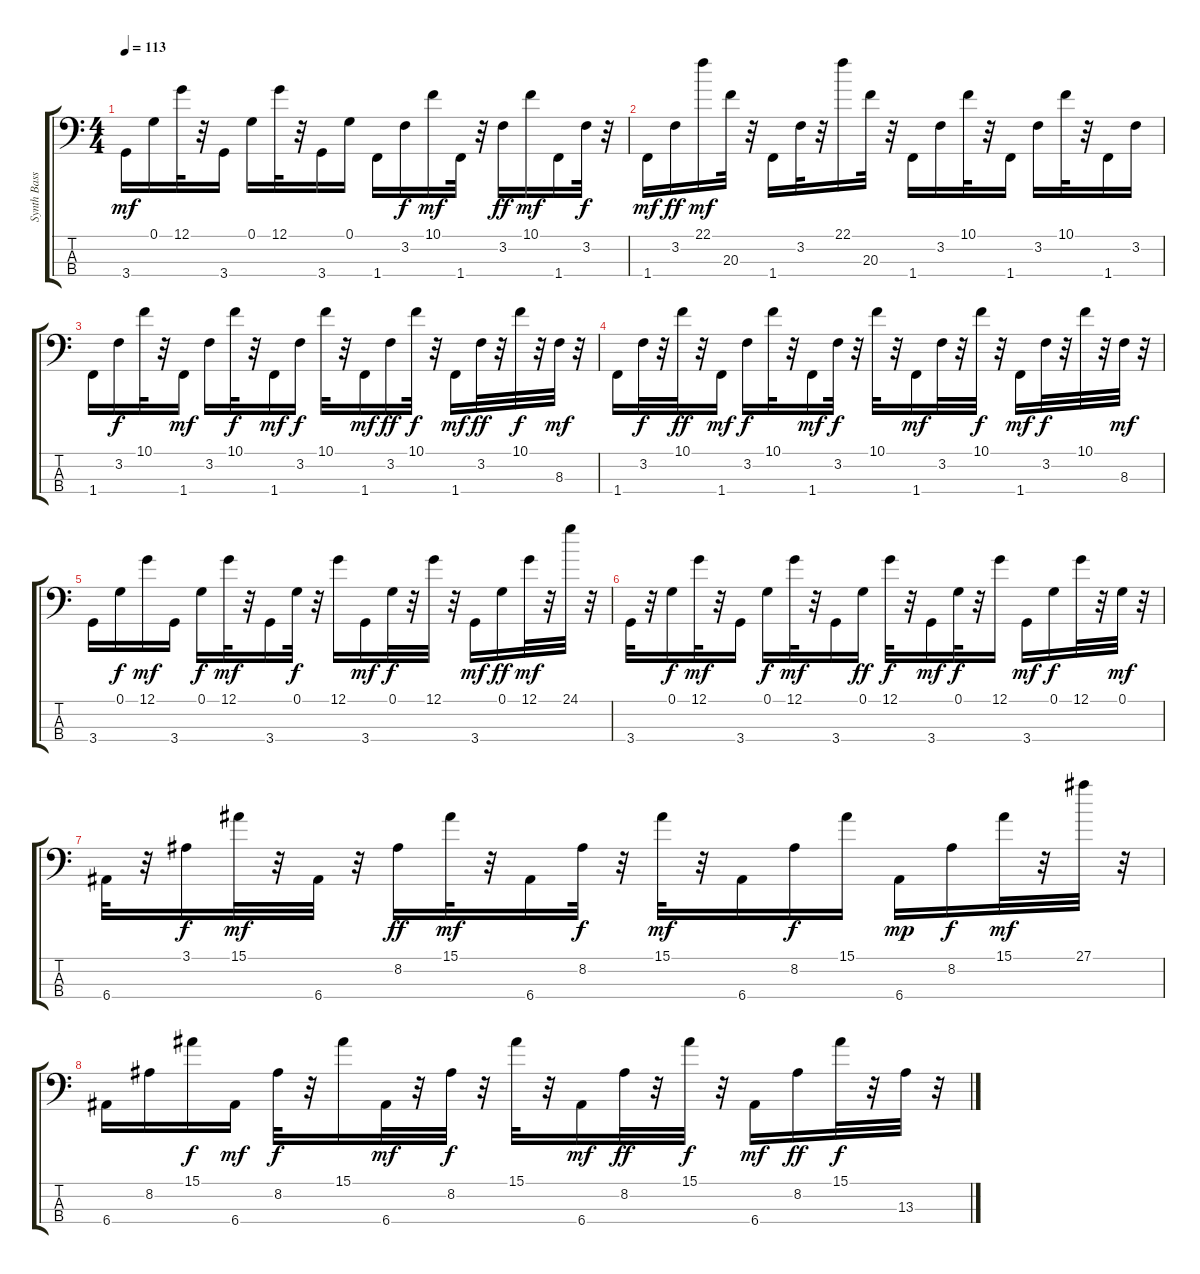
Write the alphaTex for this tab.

\track ("Synth Bass" "Synth Bass") {instrument synthbass1}
\staff {score tabs}
\tuning (G2 D2 A1 E1) {hide}
\ts (4 4)
\tempo 113
\clef f4
\ks c
3.4.16{dy mf} 0.1.16 12.1.32 r.32 3.4.16 0.1.16 12.1.32 r.32 3.4.16 0.1.16 1.4.16 3.2.16{dy f} 10.1.16{dy mf} 1.4.32 r.32 3.2.16{dy ff} 10.1.16{dy mf} 1.4.16 3.2.32{dy f} r.32 |
1.4.16{dy mf} 3.2.16{dy ff} 22.1.16{dy mf} 20.3.32 r.32 1.4.16 3.2.32 r.32 22.1.16 20.3.32 r.32 1.4.16 3.2.16 10.1.32 r.32 1.4.16 3.2.16 10.1.32 r.32 1.4.16 3.2.16 |
1.4.16 3.2.16{dy f} 10.1.32 r.32 1.4.16{dy mf} 3.2.16 10.1.32{dy f} r.32 1.4.16{dy mf} 3.2.16{dy f} 10.1.32 r.32 1.4.16{dy mf} 3.2.16{dy ff} 10.1.32{dy f} r.32 1.4.16{dy mf} 3.2.32{dy ff} r.32 10.1.32{dy f} r.32 8.3.32{dy mf} r.32 |
1.4.16 3.2.32{dy f} r.32 10.1.32{dy ff} r.32 1.4.16{dy mf} 3.2.16{dy f} 10.1.32 r.32 1.4.16{dy mf} 3.2.32{dy f} r.32 10.1.32 r.32 1.4.16{dy mf} 3.2.32 r.32 10.1.32{dy f} r.32 1.4.16{dy mf} 3.2.32{dy f} r.32 10.1.32 r.32 8.3.32{dy mf} r.32 |
3.4.16 0.1.16{dy f} 12.1.16{dy mf} 3.4.16 0.1.16{dy f} 12.1.32{dy mf} r.32 3.4.16 0.1.32{dy f} r.32 12.1.16 3.4.16{dy mf} 0.1.32{dy f} r.32 12.1.32 r.32 3.4.16{dy mf} 0.1.16{dy ff} 12.1.32{dy mf} r.32 24.1.32 r.32 |
3.4.32 r.32 0.1.16{dy f} 12.1.32{dy mf} r.32 3.4.16 0.1.16{dy f} 12.1.32{dy mf} r.32 3.4.16 0.1.16{dy ff} 12.1.32{dy f} r.32 3.4.16{dy mf} 0.1.32{dy f} r.32 12.1.16 3.4.16{dy mf} 0.1.16{dy f} 12.1.32 r.32 0.1.32{dy mf} r.32 |
6.4.32 r.32 3.1.16{dy f} 15.1.32{dy mf} r.32 6.4.32 r.32 8.2.16{dy ff} 15.1.32{dy mf} r.32 6.4.16 8.2.32{dy f} r.32 15.1.32{dy mf} r.32 6.4.16 8.2.16{dy f} 15.1.16 6.4.16{dy mp} 8.2.16{dy f} 15.1.32{dy mf} r.32 27.1.32 r.32 |
6.4.16 8.2.16 15.1.16{dy f} 6.4.16{dy mf} 8.2.32{dy f} r.32 15.1.16 6.4.32{dy mf} r.32 8.2.32{dy f} r.32 15.1.32 r.32 6.4.16{dy mf} 8.2.32{dy ff} r.32 15.1.32{dy f} r.32 6.4.16{dy mf} 8.2.16{dy ff} 15.1.32{dy f} r.32 13.3.32 r.32
